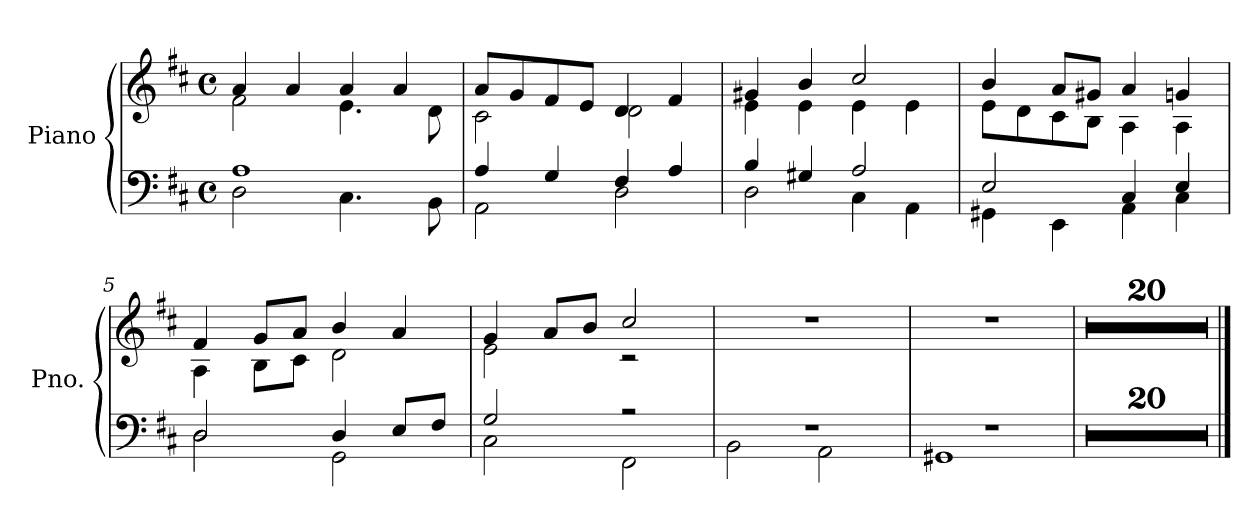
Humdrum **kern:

**kern	**kern
*part1	*part1
*staff2	*staff1
*I"Piano	*
*I'Pno.	*
*clefF4	*clefG2
*k[f#c#]	*k[f#c#]
*M4/4	*M4/4
*met(c)	*met(c)
=1	=1
*^	*^
1A	2D\	4a/	2f#\
.	.	4a/	.
.	4.C#\	4a/	4.e\
.	.	4a/	.
.	8BB\	.	8d\
=2	=2	=2	=2
4A/	2AA\	8a/L	2c#\
.	.	8g/	.
4G/	.	8f#/	.
.	.	8e/J	.
4F#/	2D\	4d/	2d\
4A/	.	4f#/	.
=3	=3	=3	=3
4B/	2D\	4g#X/	4e\
4G#X/	.	4b/	4e\
2A/	4C#\	2cc#/	4e\
.	4AA\	.	4e\
=4	=4	=4	=4
2E/	4GG#X\	4b/	8e\L
.	.	.	8d\
.	4EE\	8a/L	8c#\
.	.	8g#X/J	8B\J
4C#/	4AA\	4a/	4A\
4E/	4C#\	4gn/	4A\
=5	=5	=5	=5
2D/	2D\	4f#/	4A\
.	.	8g/L	8B\L
.	.	8a/J	8c#\J
4D/	2GG\	4b/	2d\
8E/L	.	4a/	.
8F#/J	.	.	.
=6	=6	=6	=6
2G/	2C#\	4g/	2e\
.	.	8a/L	.
.	.	8b/J	.
2r	2FF#\	2cc#/	2r
*	*	*v	*v
=7	=7	=7
1r	2BB\	1r
.	2AA\	.
!!LO:LB:g=z
=8	=8	=8
1r	1GG#X	1r
*v	*v	*
=9	=9
1r	1r
=10	=10
1r	1r
=11	=11
1r	1r
=12	=12
1r	1r
=13	=13
1r	1r
=14	=14
1r	1r
=15	=15
1r	1r
=16	=16
1r	1r
=17	=17
1r	1r
=18	=18
1r	1r
=19	=19
1r	1r
=20	=20
1r	1r
=21	=21
1r	1r
=22	=22
1r	1r
=23	=23
1r	1r
=24	=24
1r	1r
=25	=25
1r	1r
!!LO:LB:g=z
=26	=26
1r	1r
=27	=27
1r	1r
=28	=28
1r	1r
==	==
*-	*-
